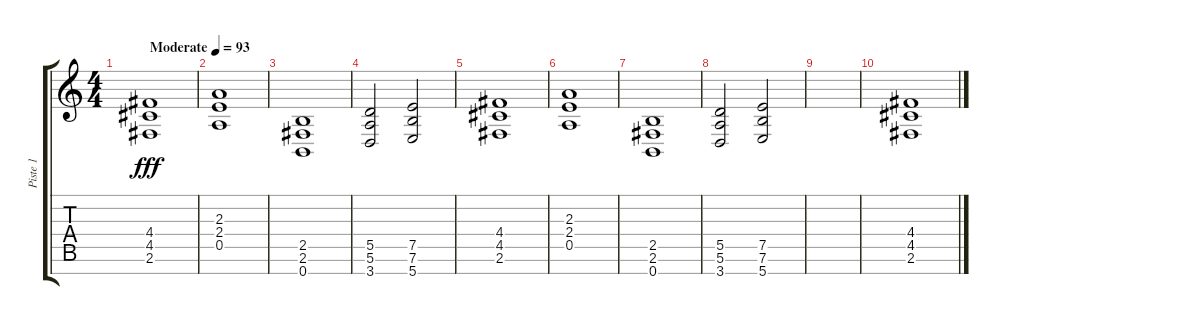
\track ("Piste 1" "Piste 1") {instrument distortionguitar}
\staff {score tabs}
\tuning (E4 B3 G3 D3 A2 E2 B1) {hide}
\ts (4 4)
\tempo (93 "Moderate")
\clef g2
\ks c
(4.4 4.5 2.6).1{dy fff instrument distortionguitar} |
(2.3 2.4 0.5).1 |
(2.5 2.6 0.7).1 |
(5.5 5.6 3.7).2 (7.5 7.6 5.7).2 |
(4.4 4.5 2.6).1 |
(2.3 2.4 0.5).1 |
(2.5 2.6 0.7).1 |
(5.5 5.6 3.7).2 (7.5 7.6 5.7).2 |
|
(4.4 4.5 2.6).1
